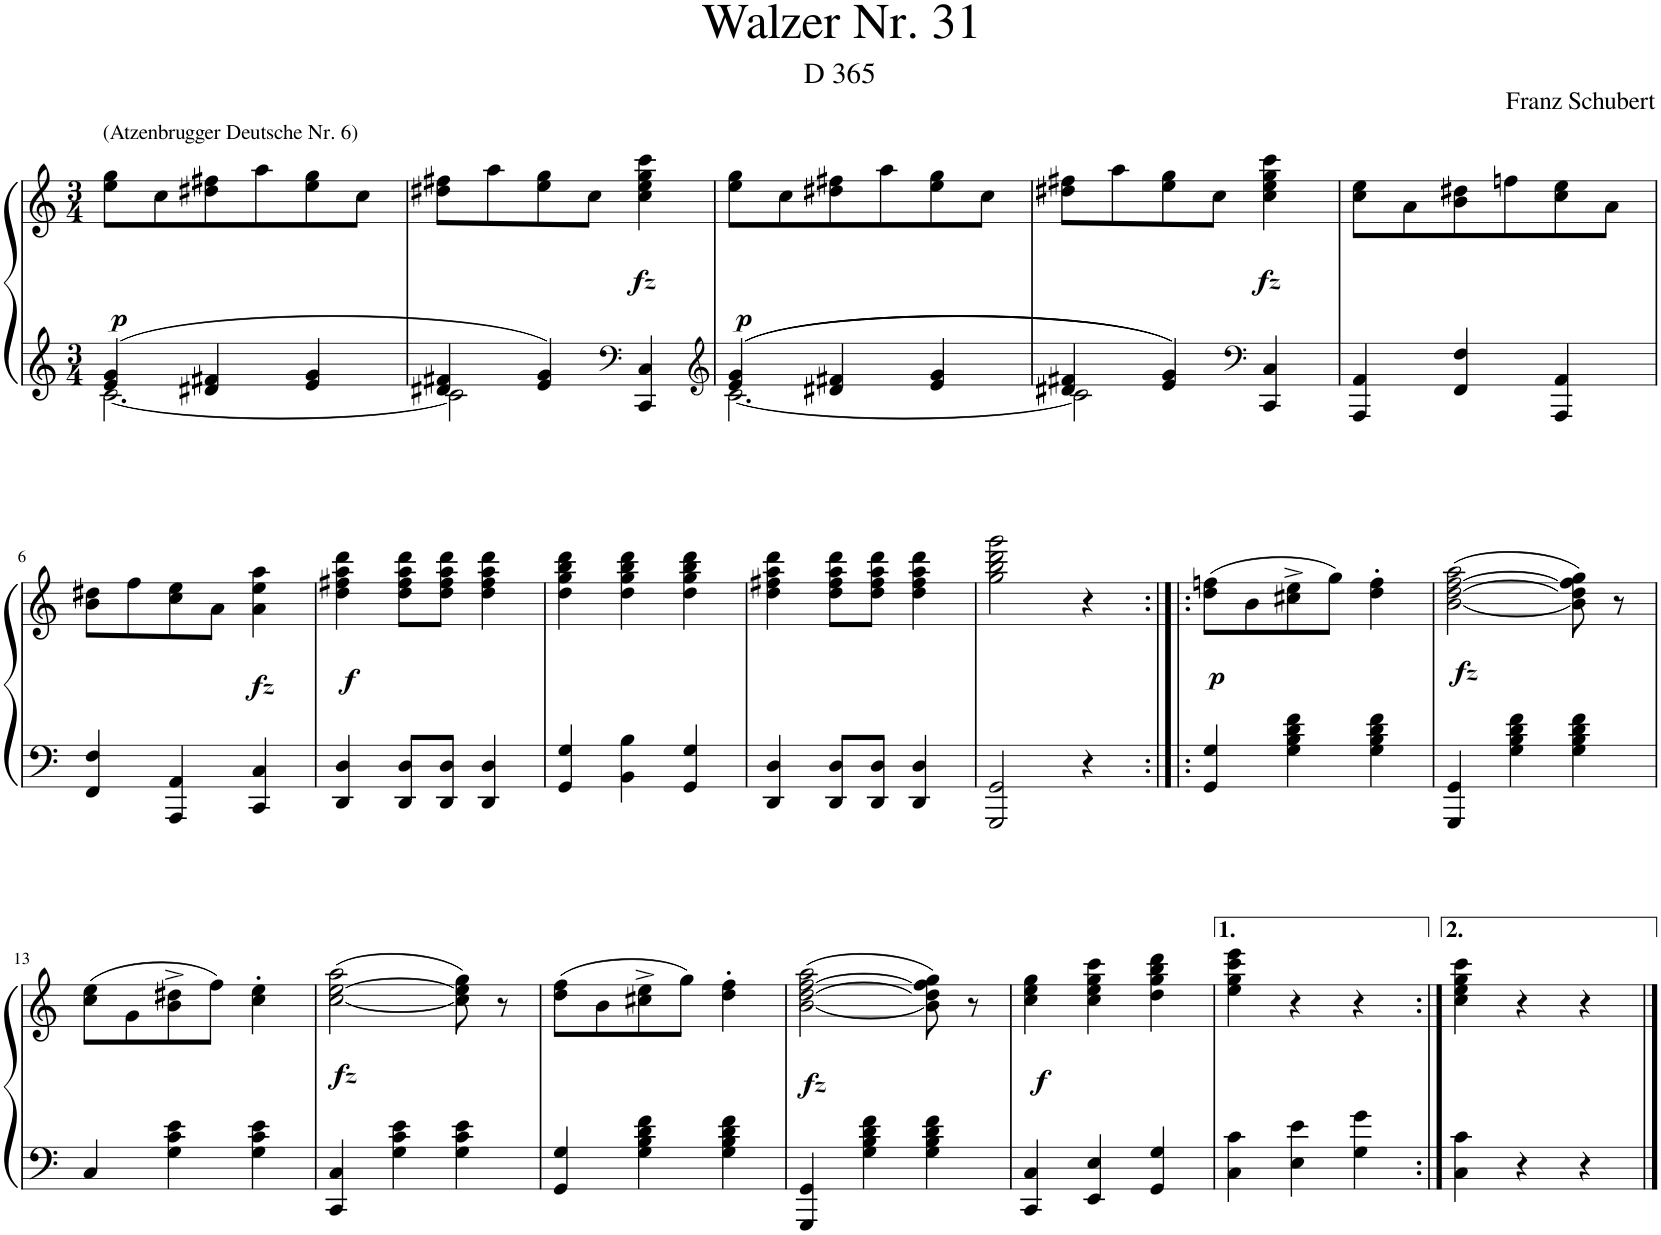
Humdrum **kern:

**kern	**kern	**dynam
*part1	*part1	*part1
*staff2	*staff1	*staff1/2
*I"Piano	*	*
*I'Pno.	*	*
*clefG2	*clefG2	*
*k[]	*k[]	*
*M3/4	*M3/4	*
=1	=1	=1
*^	*	*
!	!	!LO:TX:a:t=(Atzenbrugger Deutsche Nr. 6)	!
!	!	!	!LO:DY:a=2
4e/ 4g/	[2.c\	8ee\ 8gg\L	p
.	.	8cc\	.
4d#X/ 4f#X/	.	8dd#X\ 8ff#X\	.
.	.	8aa\	.
4e/ 4g/	.	8ee\ 8gg\	.
.	.	8cc\J	.
=2	=2	=2	=2
4d#X/ 4f#X/	2c\]	8dd#X\ 8ff#X\L	.
.	.	8aa\	.
4e/ 4g/	.	8ee\ 8gg\	.
.	.	8cc\J	.
*clefF4	*	*	*
!	!	!	!LO:DY:b
4CC/ 4C/	4ryy	4cc\ 4ee\ 4gg\ 4ccc\	fz
=3	=3	=3	=3
*clefG2	*	*	*
!	!	!	!LO:DY:a=2
4e/ 4g/	[2.c\	8ee\ 8gg\L	p
.	.	8cc\	.
4d#X/ 4f#X/	.	8dd#X\ 8ff#X\	.
.	.	8aa\	.
4e/ 4g/	.	8ee\ 8gg\	.
.	.	8cc\J	.
=4	=4	=4	=4
4d#X/ 4f#X/	2c\]	8dd#X\ 8ff#X\L	.
.	.	8aa\	.
4e/ 4g/	.	8ee\ 8gg\	.
.	.	8cc\J	.
*clefF4	*	*	*
!	!	!	!LO:DY:b
4CC/ 4C/	4ryy	4cc\ 4ee\ 4gg\ 4ccc\	fz
*v	*v	*	*
=5	=5	=5
4AAA/ 4AA/	8cc\ 8ee\L	.
.	8a\	.
4FF/ 4F/	8b\ 8dd#X\	.
.	8ffn\	.
4AAA/ 4AA/	8cc\ 8ee\	.
.	8a\J	.
!!LO:LB:g=z
=6	=6	=6
4FF/ 4F/	8b\ 8dd#X\L	.
.	8ff\	.
4AAA/ 4AA/	8cc\ 8ee\	.
.	8a\J	.
!	!	!LO:DY:b
4CC/ 4C/	4a\ 4ee\ 4aa\	fz
=7	=7	=7
!	!	!LO:DY:b
4DD/ 4D/	4dd\ 4ff#X\ 4aa\ 4ddd\	f
8DD/ 8D/L	8dd\ 8ff#\ 8aa\ 8ddd\L	.
8DD/ 8D/J	8dd\ 8ff#\ 8aa\ 8ddd\J	.
4DD/ 4D/	4dd\ 4ff#\ 4aa\ 4ddd\	.
=8	=8	=8
4GG/ 4G/	4dd\ 4gg\ 4bb\ 4ddd\	.
4BB\ 4B\	4dd\ 4gg\ 4bb\ 4ddd\	.
4GG/ 4G/	4dd\ 4gg\ 4bb\ 4ddd\	.
=9	=9	=9
4DD/ 4D/	4dd\ 4ff#X\ 4aa\ 4ddd\	.
8DD/ 8D/L	8dd\ 8ff#\ 8aa\ 8ddd\L	.
8DD/ 8D/J	8dd\ 8ff#\ 8aa\ 8ddd\J	.
4DD/ 4D/	4dd\ 4ff#\ 4aa\ 4ddd\	.
=10	=10	=10
2GGG/ 2GG/	2gg\ 2bb\ 2ddd\ 2ggg\	.
4r	4r	.
=11:|!|:	=11:|!|:	=11:|!|:
!	!	!LO:DY:b
4GG/ 4G/	(8dd\ 8ffn\L	p
.	8b\	.
4G\ 4B\ 4d\ 4f\	8cc#X\^ 8ee\^	.
.	8gg\J)	.
4G\ 4B\ 4d\ 4f\	4dd\' 4ff\'	.
=12	=12	=12
!	!	!LO:DY:b
4GGG/ 4GG/	(>[2b\ [2dd\ [2ff\ 2aa\	fz
4G\ 4B\ 4d\ 4f\	.	.
4G\ 4B\ 4d\ 4f\	8b\] 8dd\] 8ff\] 8gg\)	.
.	8r	.
!!LO:LB:g=z
=13	=13	=13
4C/	(8cc\ 8ee\L	.
.	8g\	.
4G\ 4c\ 4e\	8b\^ 8dd#X\^	.
.	8ff\J)	.
4G\ 4c\ 4e\	4cc\' 4ee\'	.
=14	=14	=14
!	!	!LO:DY:b
4CC/ 4C/	(>[2cc\ [2ee\ 2aa\	fz
4G\ 4c\ 4e\	.	.
4G\ 4c\ 4e\	8cc\] 8ee\] 8gg\)	.
.	8r	.
=15	=15	=15
4GG/ 4G/	(8dd\ 8ff\L	.
.	8b\	.
4G\ 4B\ 4d\ 4f\	8cc#X\^ 8ee\^	.
.	8gg\J)	.
4G\ 4B\ 4d\ 4f\	4dd\' 4ff\'	.
=16	=16	=16
!	!	!LO:DY:b
4GGG/ 4GG/	(>[2b\ [2dd\ [2ff\ 2aa\	fz
4G\ 4B\ 4d\ 4f\	.	.
4G\ 4B\ 4d\ 4f\	8b\] 8dd\] 8ff\] 8gg\)	.
.	8r	.
=17	=17	=17
!	!	!LO:DY:b
4CC/ 4C/	4cc\ 4ee\ 4gg\	f
4EE/ 4E/	4cc\ 4ee\ 4gg\ 4ccc\	.
4GG/ 4G/	4dd\ 4gg\ 4bb\ 4ddd\	.
=18	=18	=18
4C\ 4c\	4ee\ 4gg\ 4ccc\ 4eee\	.
4E\ 4e\	4r	.
4G\ 4g\	4r	.
=19:|!	=19:|!	=19:|!
4C\ 4c\	4cc\ 4ee\ 4gg\ 4ccc\	.
4r	4r	.
4r	4r	.
==	==	==
*-	*-	*-
